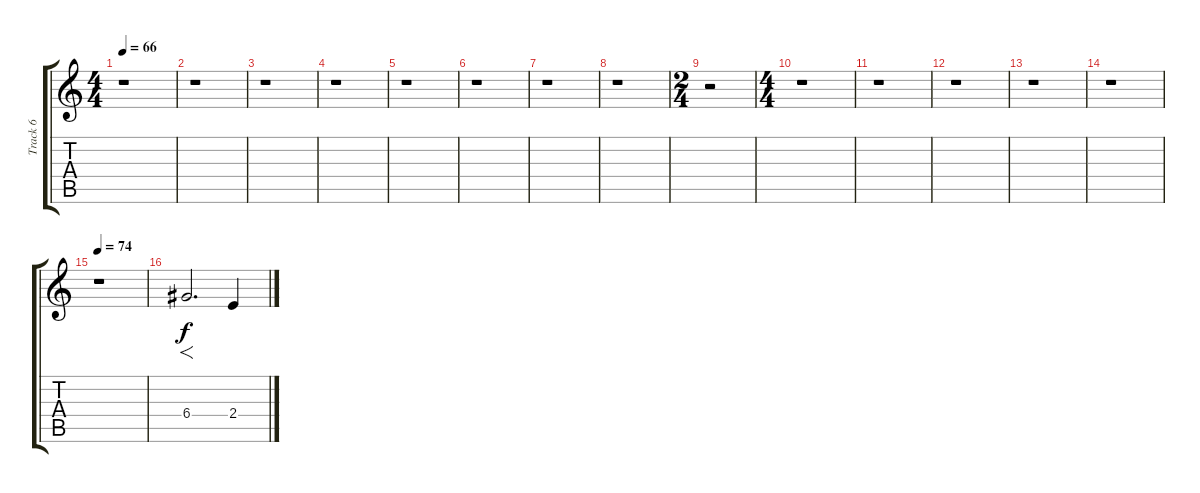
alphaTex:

\track ("Track 6" "Track 6") {instrument distortionguitar}
\staff {score tabs}
\tuning (E4 B3 G3 D3 A2 E2) {hide}
\ts (4 4)
\tempo 66
\clef g2
\ks c
r.1{dy f} |
r.1 |
r.1 |
r.1 |
r.1 |
r.1 |
r.1 |
r.1 |
\ts (2 4)
r.2 |
\ts (4 4)
r.1 |
r.1 |
r.1 |
r.1 |
r.1 |
\tempo 74
r.1 |
6.4.2{f d} 2.4.4
